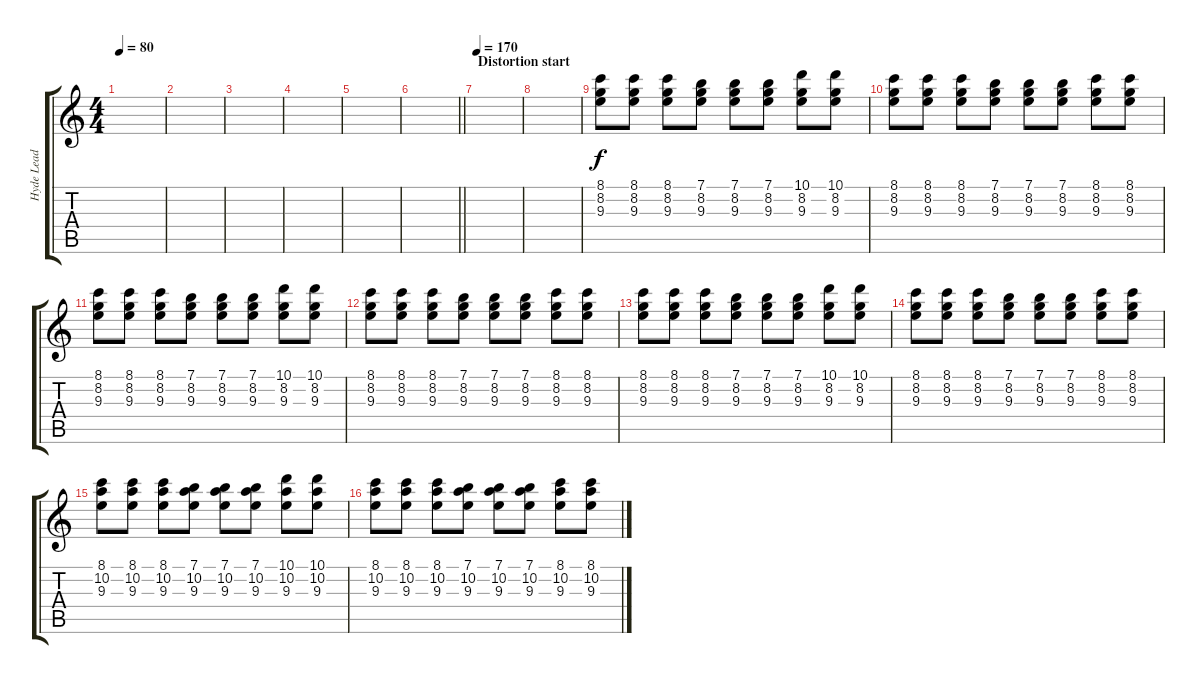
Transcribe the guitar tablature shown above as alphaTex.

\track ("Hyde Lead" "Hyde Lead") {instrument overdrivenguitar}
\staff {score tabs}
\tuning (E4 B3 G3 D3 A2 E2) {hide}
\ts (4 4)
\tempo 80
\clef g2
\ks c
|
|
|
|
|
\barLineRight lightlight
|
\section ("" "Distortion start")
\tempo 170
|
|
(8.1 8.2 9.3).8 (8.1 8.2 9.3).8 (8.1 8.2 9.3).8 (7.1 8.2 9.3).8 (7.1 8.2 9.3).8 (7.1 8.2 9.3).8 (10.1 8.2 9.3).8 (10.1 8.2 9.3).8 |
(8.1 8.2 9.3).8 (8.1 8.2 9.3).8 (8.1 8.2 9.3).8 (7.1 8.2 9.3).8 (7.1 8.2 9.3).8 (7.1 8.2 9.3).8 (8.1 8.2 9.3).8 (8.1 8.2 9.3).8 |
(8.1 8.2 9.3).8 (8.1 8.2 9.3).8 (8.1 8.2 9.3).8 (7.1 8.2 9.3).8 (7.1 8.2 9.3).8 (7.1 8.2 9.3).8 (10.1 8.2 9.3).8 (10.1 8.2 9.3).8 |
(8.1 8.2 9.3).8 (8.1 8.2 9.3).8 (8.1 8.2 9.3).8 (7.1 8.2 9.3).8 (7.1 8.2 9.3).8 (7.1 8.2 9.3).8 (8.1 8.2 9.3).8 (8.1 8.2 9.3).8 |
(8.1 8.2 9.3).8 (8.1 8.2 9.3).8 (8.1 8.2 9.3).8 (7.1 8.2 9.3).8 (7.1 8.2 9.3).8 (7.1 8.2 9.3).8 (10.1 8.2 9.3).8 (10.1 8.2 9.3).8 |
(8.1 8.2 9.3).8 (8.1 8.2 9.3).8 (8.1 8.2 9.3).8 (7.1 8.2 9.3).8 (7.1 8.2 9.3).8 (7.1 8.2 9.3).8 (8.1 8.2 9.3).8 (8.1 8.2 9.3).8 |
(8.1 10.2 9.3).8 (8.1 10.2 9.3).8 (8.1 10.2 9.3).8 (7.1 10.2 9.3).8 (7.1 10.2 9.3).8 (7.1 10.2 9.3).8 (10.1 10.2 9.3).8 (10.1 10.2 9.3).8 |
(8.1 10.2 9.3).8 (8.1 10.2 9.3).8 (8.1 10.2 9.3).8 (7.1 10.2 9.3).8 (7.1 10.2 9.3).8 (7.1 10.2 9.3).8 (8.1 10.2 9.3).8 (8.1 10.2 9.3).8
